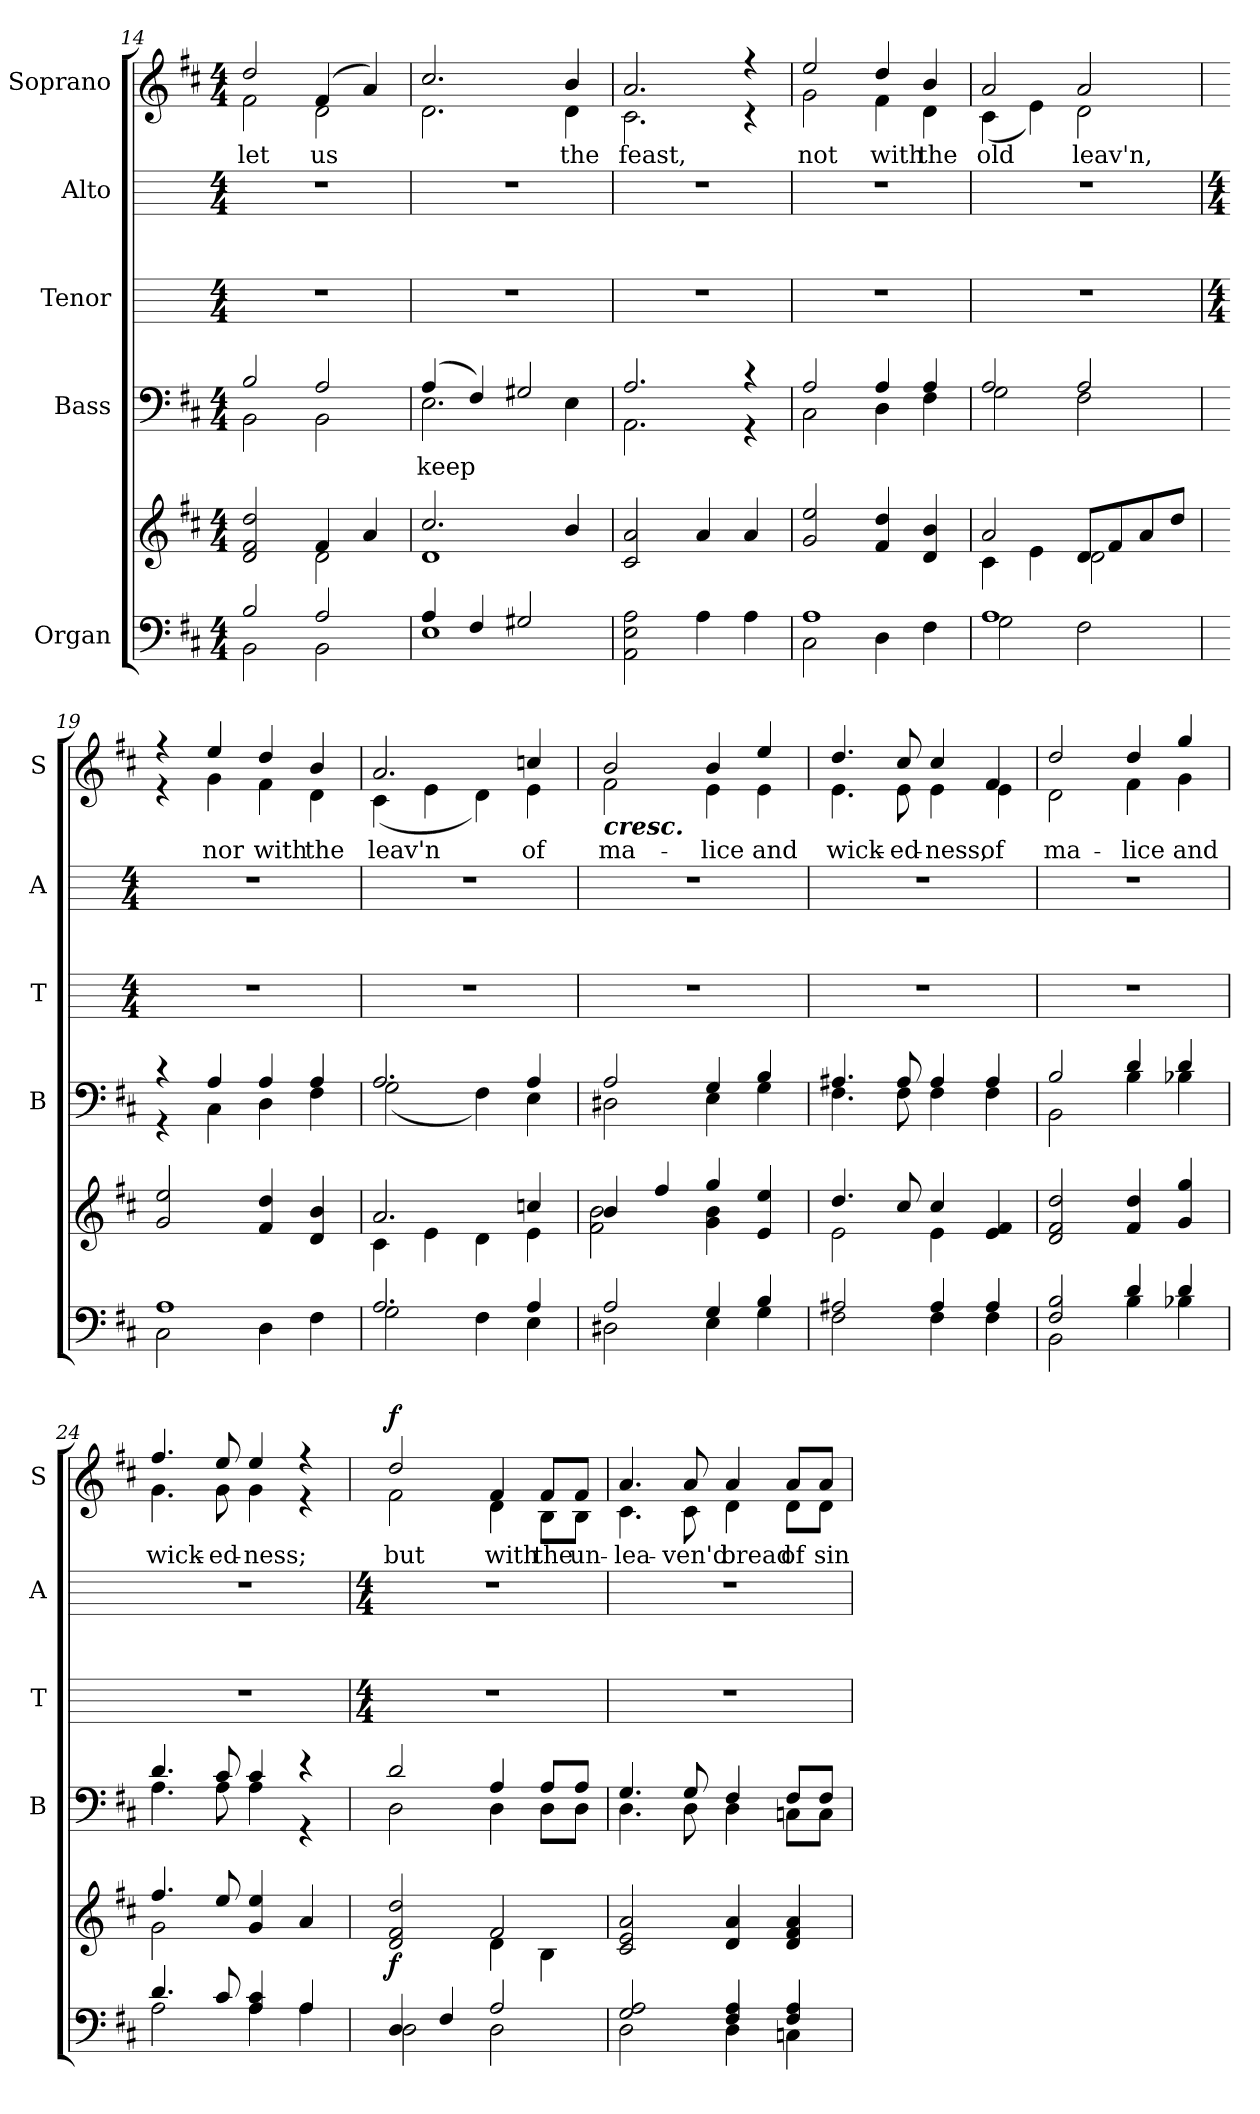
**kern	**kern	**dynam	**kern	**text	**kern	**kern	**kern	**text	**dynam
*part5	*part5	*part5	*part4	*part4	*part3	*part2	*part1	*part1	*part1
*staff6	*staff5	*staff5/6	*staff4	*staff4	*staff3	*staff2	*staff1	*staff1	*staff1
*I"Organ	*	*	*I"Bass	*	*I"Tenor	*I"Alto	*I"Soprano	*	*
*	*	*	*I'B	*	*I'T	*I'A	*I'S	*	*
*clefF4	*clefG2	*	*clefF4	*	*	*	*clefG2	*	*
*k[f#c#]	*k[f#c#]	*	*k[f#c#]	*	*	*	*k[f#c#]	*	*
*D:	*D:	*	*D:	*	*	*	*D:	*	*
*M4/4	*M4/4	*	*M4/4	*	*M4/4	*M4/4	*M4/4	*	*
=14	=14	=14	=14	=14	=14	=14	=14	=14	=14
*^	*^	*	*^	*	*	*	*	*	*
!	!	!	!	!	!	!	!	!	!	!	!LO:LY:b	!
*	*	*	*	*	*	*	*	*	*	*^	*	*
2B/	2BB\	2d/ 2f#/ 2dd/	2ryy	.	2B/	2BB\	.	1r	1r	2dd/	2f#\	let	.
!	!	!	!	!	!	!	!	!	!	!	!	!LO:LY:b	!
2A/	2BB\	4f#/	2d\	.	2A/	2BB\	.	.	.	(>4f#/	2d\	us	.
.	.	4a/	.	.	.	.	.	.	.	4a/)	.	.	.
=15	=15	=15	=15	=15	=15	=15	=15	=15	=15	=15	=15	=15	=15
!	!	!	!	!	!	!	!LO:LY:a	!	!	!	!	!	!
4A/	1E\	2.cc#/	1d\	.	(>4A/	2.E\	keep	1r	1r	2.cc#/	2.d\	.	.
4F#/	.	.	.	.	4F#/)	.	.	.	.	.	.	.	.
2G#X/	.	.	.	.	2G#X/	.	.	.	.	.	.	.	.
!	!	!	!	!	!	!	!	!	!	!	!	!LO:LY:b	!
.	.	4b/	.	.	.	4E\	.	.	.	4b/	4d\	the	.
=16	=16	=16	=16	=16	=16	=16	=16	=16	=16	=16	=16	=16	=16
!	!	!	!	!	!	!	!	!	!	!	!	!LO:LY:b	!
1ryy	2AA\ 2E\ 2A\	2c#/ 2a/	1ryy	.	2.A/	2.AA\	.	1r	1r	2.a/	2.c#\	feast,	.
.	4A\	4a/	.	.	.	.	.	.	.	.	.	.	.
.	4A\	4a/	.	.	4r	4r	.	.	.	4r	4r	.	.
=17	=17	=17	=17	=17	=17	=17	=17	=17	=17	=17	=17	=17	=17
!	!	!	!	!	!	!	!	!	!	!	!	!LO:LY:b	!
1A/	2C#\	2g/ 2ee/	1ryy	.	2A/	2C#\	.	1r	1r	2ee/	2g\	not	.
!	!	!	!	!	!	!	!	!	!	!	!	!LO:LY:b	!
.	4D\	4f#/ 4dd/	.	.	4A/	4D\	.	.	.	4dd/	4f#\	with	.
!	!	!	!	!	!	!	!	!	!	!	!	!LO:LY:b	!
.	4F#\	4d/ 4b/	.	.	4A/	4F#\	.	.	.	4b/	4d\	the	.
=18	=18	=18	=18	=18	=18	=18	=18	=18	=18	=18	=18	=18	=18
!	!	!	!	!	!	!	!	!	!	!	!	!LO:LY:b	!
1A/	2G\	2a/	4c#\	.	2A/	2G\	.	1r	1r	2a/	(<4c#\	old	.
.	.	.	4e\	.	.	.	.	.	.	.	4e\)	.	.
!	!	!	!	!	!	!	!	!	!	!	!	!LO:LY:b	!
.	2F#\	8d/L	2d\	.	2A/	2F#\	.	.	.	2a/	2d\	leav'n,	.
.	.	8f#/	.	.	.	.	.	.	.	.	.	.	.
.	.	8a/	.	.	.	.	.	.	.	.	.	.	.
.	.	8dd/J	.	.	.	.	.	.	.	.	.	.	.
!!LO:LB:g=z	!!
=19	=19	=19	=19	=19	=19	=19	=19	=19	=19	=19	=19	=19	=19
*	*	*	*	*	*	*	*	*M4/4	*M4/4	*	*	*	*
1A/	2C#\	2g/ 2ee/	1ryy	.	4r	4r	.	1r	1r	4r	4r	.	.
!	!	!	!	!	!	!	!	!	!	!	!	!LO:LY:b	!
.	.	.	.	.	4A/	4C#\	.	.	.	4ee/	4g\	nor	.
!	!	!	!	!	!	!	!	!	!	!	!	!LO:LY:b	!
.	4D\	4f#/ 4dd/	.	.	4A/	4D\	.	.	.	4dd/	4f#\	with	.
!	!	!	!	!	!	!	!	!	!	!	!	!LO:LY:b	!
.	4F#\	4d/ 4b/	.	.	4A/	4F#\	.	.	.	4b/	4d\	the	.
=20	=20	=20	=20	=20	=20	=20	=20	=20	=20	=20	=20	=20	=20
!	!	!	!	!	!	!	!	!	!	!	!	!LO:LY:b	!
2.A/	2G\	2.a/	4c#\	.	2.A/	(<2G\	.	1r	1r	2.a/	(<4c#\	leav'n	.
.	.	.	4e\	.	.	.	.	.	.	.	4e\	.	.
.	4F#\	.	4d\	.	.	4F#\)	.	.	.	.	4d\)	.	.
!	!	!	!	!	!	!	!	!	!	!	!	!LO:LY:b	!
4A/	4E\	4ccn/	4e\	.	4A/	4E\	.	.	.	4ccn/	4e\	of	.
=21	=21	=21	=21	=21	=21	=21	=21	=21	=21	=21	=21	=21	=21
!	!	!	!	!	!	!	!	!	!	!LO:TX:b:Bi:t=cresc.	!	!	!
!	!	!	!	!	!	!	!	!	!	!	!	!LO:LY:b	!
2A/	2D#X\	4b/	2f#\ 2b\	.	2A/	2D#X\	.	1r	1r	2b/	2f#\	ma-	.
.	.	4ff#/	.	.	.	.	.	.	.	.	.	.	.
!	!	!	!	!	!	!	!	!	!	!	!	!LO:LY:b	!
4G/	4E\	4gg/	4g\ 4b\	.	4G/	4E\	.	.	.	4b/	4e\	-lice	.
!	!	!	!	!	!	!	!	!	!	!	!	!LO:LY:b	!
4B/	4G\	4e/ 4ee/	4ryy	.	4B/	4G\	.	.	.	4ee/	4e\	and	.
=22	=22	=22	=22	=22	=22	=22	=22	=22	=22	=22	=22	=22	=22
!	!	!	!	!	!	!	!	!	!	!	!	!LO:LY:b	!
2A#X/	2F#\	4.dd/	2e\	.	4.A#X/	4.F#\	.	1r	1r	4.dd/	4.e\	wick-	.
!	!	!	!	!	!	!	!	!	!	!	!	!LO:LY:b	!
.	.	8cc#/	.	.	8A#/	8F#\	.	.	.	8cc#/	8e\	-ed-	.
!	!	!	!	!	!	!	!	!	!	!	!	!LO:LY:b	!
4A#/	4F#\	4cc#/	4e\	.	4A#/	4F#\	.	.	.	4cc#/	4e\	-ness,	.
!	!	!	!	!	!	!	!	!	!	!	!	!LO:LY:b	!
4A#/	4F#\	4e/ 4f#/	4ryy	.	4A#/	4F#\	.	.	.	4f#/	4e\	of	.
=23	=23	=23	=23	=23	=23	=23	=23	=23	=23	=23	=23	=23	=23
!	!	!	!	!	!	!	!	!	!	!	!	!LO:LY:b	!
2F#/ 2B/	2BB\	2d/ 2f#/ 2dd/	1ryy	.	2B/	2BB\	.	1r	1r	2dd/	2d\	ma-	.
!	!	!	!	!	!	!	!	!	!	!	!	!LO:LY:b	!
4d/	4B\	4f#/ 4dd/	.	.	4d/	4B\	.	.	.	4dd/	4f#\	-lice	.
!	!	!	!	!	!	!	!	!	!	!	!	!LO:LY:b	!
4d/	4B-X\	4g/ 4gg/	.	.	4d/	4B-X\	.	.	.	4gg/	4g\	and	.
=24	=24	=24	=24	=24	=24	=24	=24	=24	=24	=24	=24	=24	=24
!	!	!	!	!	!	!	!	!	!	!	!	!LO:LY:b	!
4.d/	2A\	4.ff#/	2g\	.	4.d/	4.A\	.	1r	1r	4.ff#/	4.g\	wick-	.
!	!	!	!	!	!	!	!	!	!	!	!	!LO:LY:b	!
8c#/	.	8ee/	.	.	8c#/	8A\	.	.	.	8ee/	8g\	-ed-	.
!	!	!	!	!	!	!	!	!	!	!	!	!LO:LY:b	!
4A/ 4c#/	4A\	4g/ 4ee/	2ryy	.	4c#/	4A\	.	.	.	4ee/	4g\	-ness;	.
4A/	4A\	4a/	.	.	4r	4r	.	.	.	4r	4r	.	.
!!LO:LB:g=z	!!
=25	=25	=25	=25	=25	=25	=25	=25	=25	=25	=25	=25	=25	=25
*	*	*	*	*	*	*	*	*M4/4	*M4/4	*	*	*	*
!	!	!	!	!LO:DY:b	!	!	!	!	!	!	!	!LO:LY:b	!LO:DY:b
4D/	2D\	2d/ 2f#/ 2dd/	2ryy	f	2d/	2D\	.	1r	1r	2dd/	2f#\	but	f
4F#/	.	.	.	.	.	.	.	.	.	.	.	.	.
!	!	!	!	!	!	!	!	!	!	!	!	!LO:LY:b	!
2A/	2D\	2f#/	4d\	.	4A/	4D\	.	.	.	4f#/	4d\	with	.
!	!	!	!	!	!	!	!	!	!	!	!	!LO:LY:b	!
.	.	.	4B\	.	8A/L	8D\L	.	.	.	8f#/L	8B\L	the	.
!	!	!	!	!	!	!	!	!	!	!	!	!LO:LY:b	!
.	.	.	.	.	8A/J	8D\J	.	.	.	8f#/J	8B\J	un-	.
=26	=26	=26	=26	=26	=26	=26	=26	=26	=26	=26	=26	=26	=26
!	!	!	!	!	!	!	!	!	!	!	!	!LO:LY:b	!
2G/ 2A/	2D\	2c#/ 2e/ 2a/	1ryy	.	4.G/	4.D\	.	1r	1r	4.a/	4.c#\	-lea-	.
!	!	!	!	!	!	!	!	!	!	!	!	!LO:LY:b	!
.	.	.	.	.	8G/	8D\	.	.	.	8a/	8c#\	-ven'd	.
!	!	!	!	!	!	!	!	!	!	!	!	!LO:LY:b	!
4F#/ 4A/	4D\	4d/ 4a/	.	.	4F#/	4D\	.	.	.	4a/	4d\	bread	.
!	!	!	!	!	!	!	!	!	!	!	!	!LO:LY:b	!
4F#/ 4A/	4Cn\	4d/ 4f#/ 4a/	.	.	8F#/L	8Cn\L	.	.	.	8a/L	8d\L	of	.
!	!	!	!	!	!	!	!	!	!	!	!	!LO:LY:b	!
.	.	.	.	.	8F#/J	8C\J	.	.	.	8a/J	8d\J	sin-	.
*v	*v	*	*	*	*v	*v	*	*	*	*v	*v	*	*
*	*v	*v	*	*	*	*	*	*	*	*
=	=	=	=	=	=	=	=	=	=
*-	*-	*-	*-	*-	*-	*-	*-	*-	*-
